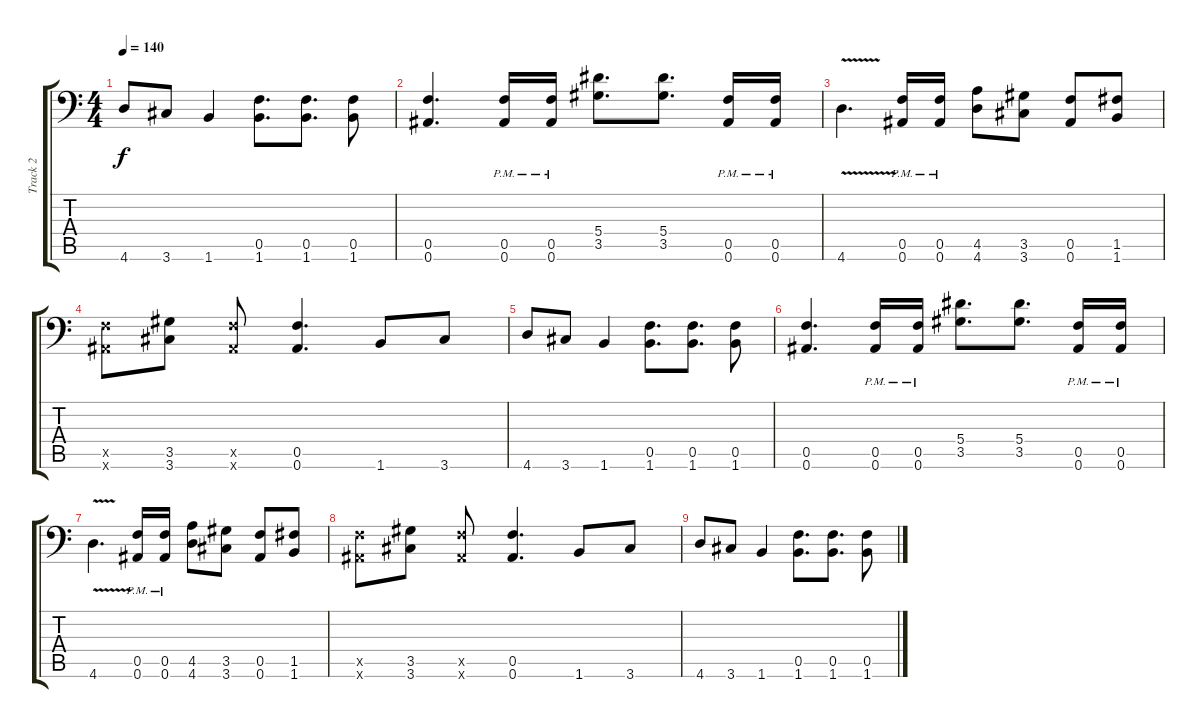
\track ("Track 2" "Track 2") {instrument distortionguitar}
\staff {score tabs}
\tuning (C4 G3 Eb3 Bb2 F2 Bb1) {hide}
\ts (4 4)
\tempo 140
\clef f4
\ks c
4.6.8{dy f} 3.6.8 1.6.4 (0.5 1.6).8{d} (0.5 1.6).8{d} (0.5 1.6).8 |
(0.5 0.6).4{d} (0.5{pm} 0.6{pm}).16 (0.5{pm} 0.6{pm}).16 (5.4 3.5).8{d} (5.4 3.5).8{d} (0.5{pm} 0.6{pm}).16 (0.5{pm} 0.6{pm}).16 |
4.6{v}.4{d} (0.5{pm} 0.6{pm}).16 (0.5{pm} 0.6{pm}).16 (4.5 4.6).8 (3.5 3.6).8 (0.5 0.6).8 (1.5 1.6).8 |
(0.5{x} 0.6{x}).8 (3.5 3.6).8 (0.5{x} 0.6{x}).8 (0.5 0.6).4{d} 1.6.8 3.6.8 |
4.6.8 3.6.8 1.6.4 (0.5 1.6).8{d} (0.5 1.6).8{d} (0.5 1.6).8 |
(0.5 0.6).4{d} (0.5{pm} 0.6{pm}).16 (0.5{pm} 0.6{pm}).16 (5.4 3.5).8{d} (5.4 3.5).8{d} (0.5{pm} 0.6{pm}).16 (0.5{pm} 0.6{pm}).16 |
4.6{v}.4{d} (0.5{pm} 0.6{pm}).16 (0.5{pm} 0.6{pm}).16 (4.5 4.6).8 (3.5 3.6).8 (0.5 0.6).8 (1.5 1.6).8 |
(0.5{x} 0.6{x}).8 (3.5 3.6).8 (0.5{x} 0.6{x}).8 (0.5 0.6).4{d} 1.6.8 3.6.8 |
4.6.8 3.6.8 1.6.4 (0.5 1.6).8{d} (0.5 1.6).8{d} (0.5 1.6).8
